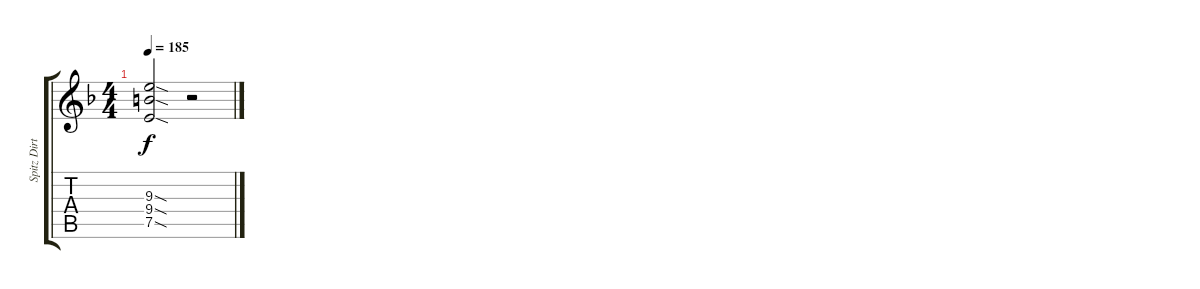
\track ("Spitz Dirty" "Spitz Dirt") {instrument distortionguitar}
\staff {score tabs}
\tuning (E4 B3 G3 D3 A2 E2) {hide}
\ts (4 4)
\tempo 185
\clef g2
\ks f
(9.3{sod} 9.4{sod} 7.5{sod}).2{dy f} r.2
